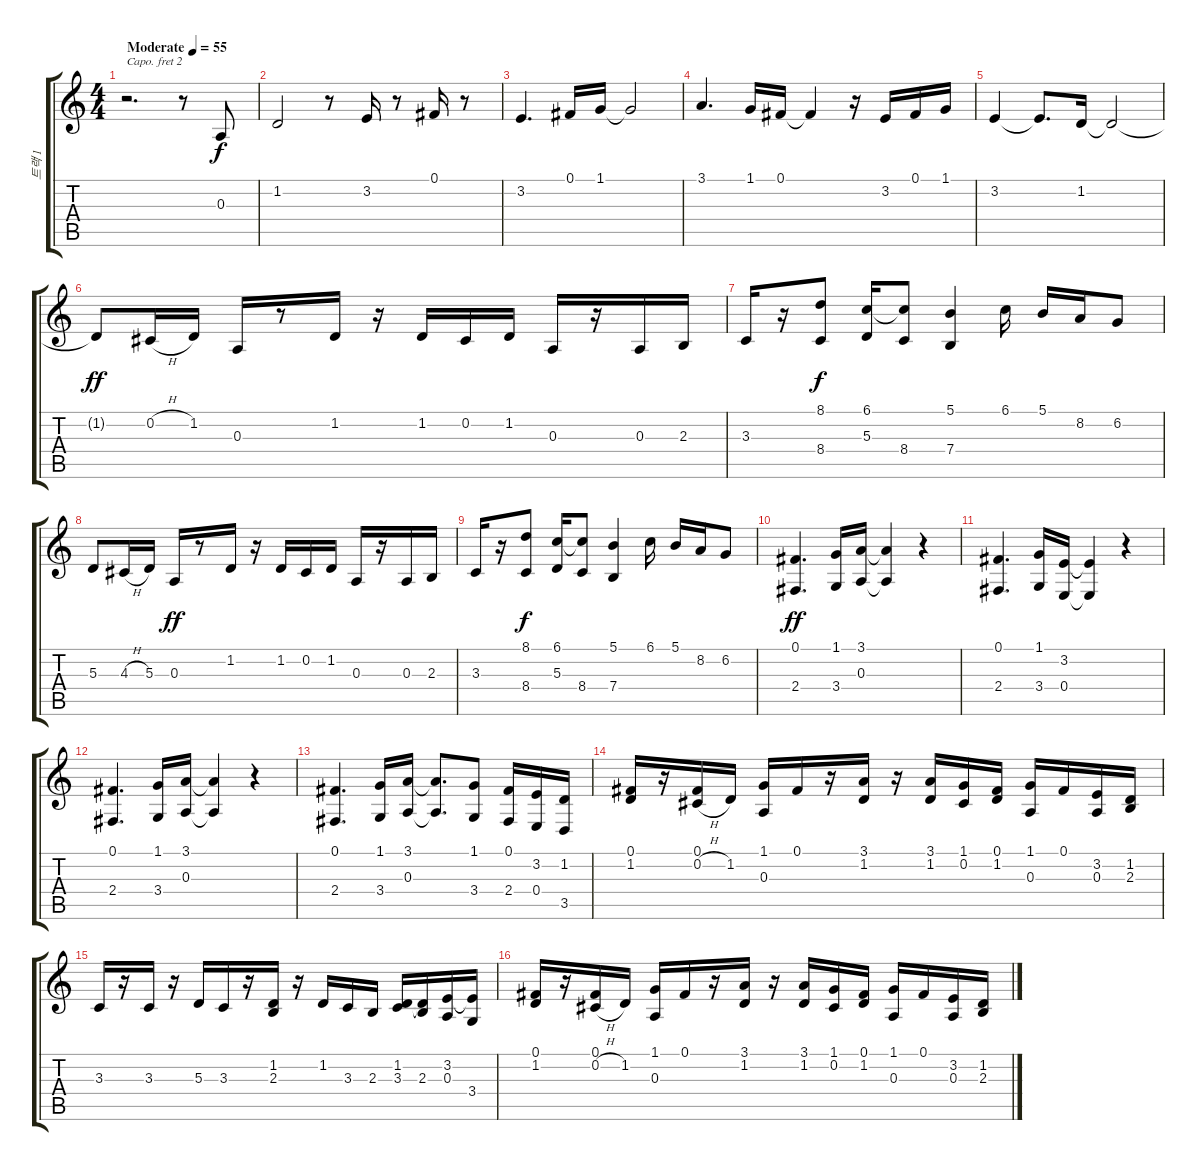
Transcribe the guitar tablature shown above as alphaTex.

\track ("트랙 1" "트랙 1") {instrument sopranosax}
\staff {score tabs}
\capo 2
\tuning (E4 B3 G3 D3 A2 E2) {hide}
\ts (4 4)
\tempo (55 "Moderate")
\clef g2
\ks c
r.2{d dy f instrument sopranosax} r.8 0.3.8 |
1.2.2 r.8 3.2.16 r.8 0.1.16 r.8 |
3.2.4{d} 0.1.16 1.1.16 1.1{t}.2 |
3.1.4{d} 1.1.16 0.1.16 0.1{t}.4 r.16 3.2.16 0.1.16 1.1.16 |
3.2.4 3.2{t}.8{d} 1.2.16 1.2{t}.2 |
1.2{t}.8{dy ff} 0.2{h}.16 1.2.16 0.3.16 r.8 1.2.16 r.16 1.2.16 0.2.16 1.2.16 0.3.16 r.16 0.3.16 2.3.16 |
3.3.16 r.16 (8.1 8.4).8{dy f} (6.1 5.3).16 (6.1{t} 8.4).8 (5.1 7.4).4 6.1.16 5.1.16 8.2.16 6.2.8 |
5.3.8 4.3{h}.16 5.3.16 0.3.16{dy ff} r.8 1.2.16 r.16 1.2.16 0.2.16 1.2.16 0.3.16 r.16 0.3.16 2.3.16 |
3.3.16 r.16 (8.1 8.4).8{dy f} (6.1 5.3).16 (6.1{t} 8.4).8 (5.1 7.4).4 6.1.16 5.1.16 8.2.16 6.2.8 |
(0.1 2.4).4{d dy ff} (1.1 3.4).16 (3.1 0.3).16 (3.1{t} 0.3{t}).4 r.4 |
(0.1 2.4).4{d} (1.1 3.4).16 (3.2 0.4).16 (3.2{t} 0.4{t}).4 r.4 |
(0.1 2.4).4{d} (1.1 3.4).16 (3.1 0.3).16 (3.1{t} 0.3{t}).4 r.4 |
(0.1 2.4).4{d} (1.1 3.4).16 (3.1 0.3).16 (3.1{t} 0.3{t}).8{d} (1.1 3.4).8 (0.1 2.4).16 (3.2 0.4).16 (1.2 3.5).16 |
(0.1 1.2).16 r.16 (0.1 0.2{h}).16 1.2.16 (1.1 0.3).16 0.1.16 r.16 (3.1 1.2).16 r.16 (3.1 1.2).16 (1.1 0.2).16 (0.1 1.2).16 (1.1 0.3).16 0.1.16 (3.2 0.3).16 (1.2 2.3).16 |
3.3.16 r.16 3.3.16 r.16 5.3.16 3.3.16 r.16 (1.2 2.3).16 r.16 1.2.16 3.3.16 2.3.16 (1.2 3.3).16 (1.2{t} 2.3).16 (3.2 0.3).16 (3.2{t} 3.4).16 |
(0.1 1.2).16 r.16 (0.1 0.2{h}).16 1.2.16 (1.1 0.3).16 0.1.16 r.16 (3.1 1.2).16 r.16 (3.1 1.2).16 (1.1 0.2).16 (0.1 1.2).16 (1.1 0.3).16 0.1.16 (3.2 0.3).16 (1.2 2.3).16
